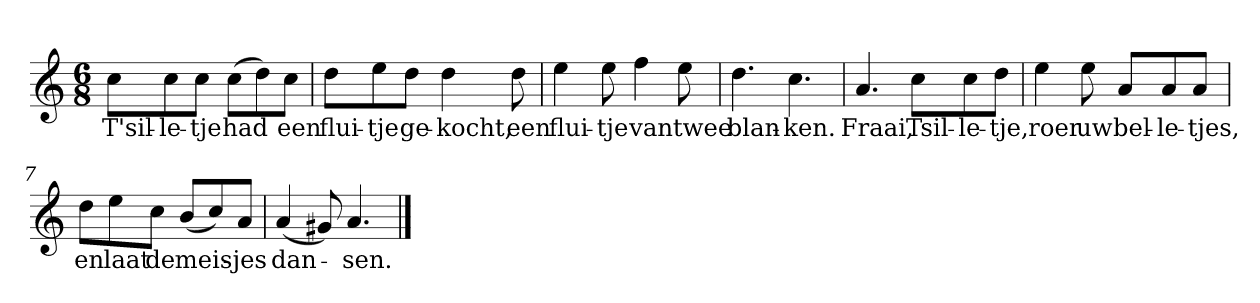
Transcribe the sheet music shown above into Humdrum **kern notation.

**kern	**text
*part1	*part1
*staff1	*staff1
*clefG2	*
*k[]	*
*a:	*
*M6/8	*
*MM120	*
=1	=1
8cc\L	T'sil-
8cc\	-le-
8cc\J	-tje
(8cc\L	had
8dd\)	.
8cc\J	een
=2	=2
8dd\L	flui-
8ee\	-tje
8dd\J	ge-
4dd	-kocht,
8dd	een
=3	=3
4ee	flui-
8ee	-tje
4ff	van
8ee	twee
=4	=4
4.dd	blan-
4.cc	-ken.
=5	=5
4.a	Fraai,
8cc\L	Tsil-
8cc\	-le-
8dd\J	-tje,
=6	=6
4ee	roer
8ee	uw
8a/L	bel-
8a/	-le-
8a/J	-tjes,
=7	=7
8dd\L	en
8ee\	laat
8cc\J	de
(8b/L	meis-
8cc/)	.
8a/J	-jes
=8	=8
(4a	dan-
8g#X)	.
4.a	-sen.
==	==
*-	*-
